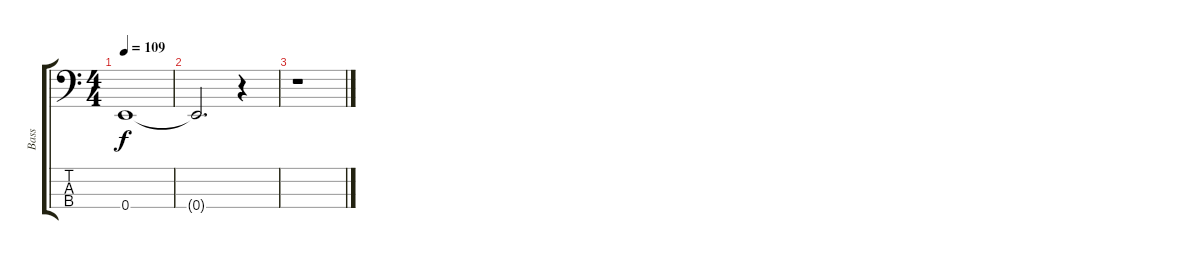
\track ("Bass" "Bass") {instrument acousticbass}
\staff {score tabs}
\tuning (G2 D2 A1 E1) {hide}
\ts (4 4)
\tempo 109
\clef f4
\ks c
0.4{t}.1{dy f} |
0.4{t}.2{d} r.4 |
r.1
